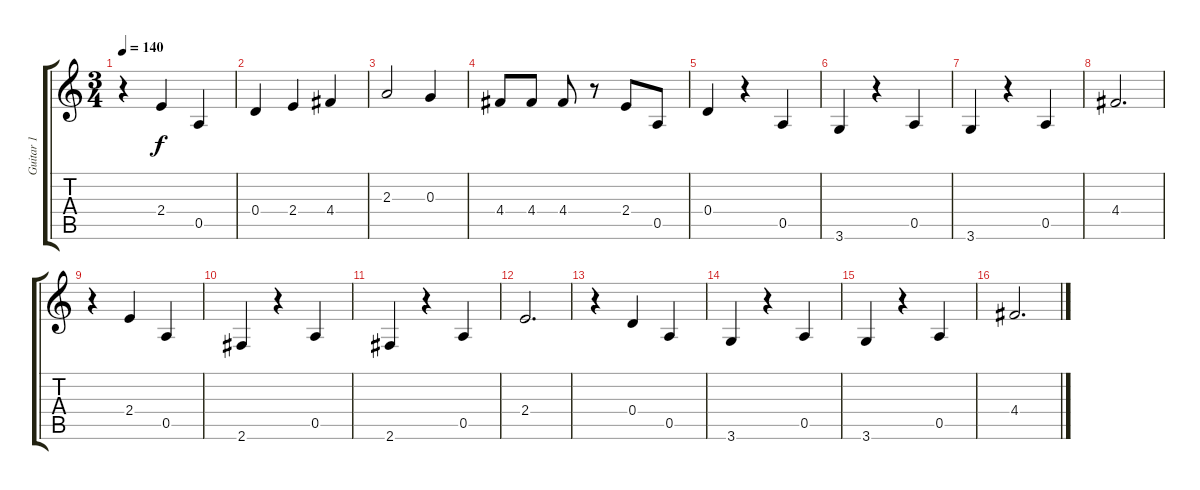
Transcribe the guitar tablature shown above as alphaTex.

\track ("Guitar 1" "Guitar 1") {instrument acousticguitarsteel}
\staff {score tabs}
\tuning (E4 B3 G3 D3 A2 E2) {hide}
\ts (3 4)
\tempo 140
\clef g2
\ks c
r.4{dy f} 2.4.4 0.5.4 |
0.4.4 2.4.4 4.4.4 |
2.3.2 0.3.4 |
4.4.8 4.4.8 4.4.8 r.8 2.4.8 0.5.8 |
0.4.4 r.4 0.5.4 |
3.6.4 r.4 0.5.4 |
3.6.4 r.4 0.5.4 |
4.4.2{d} |
r.4 2.4.4 0.5.4 |
2.6.4 r.4 0.5.4 |
2.6.4 r.4 0.5.4 |
2.4.2{d} |
r.4 0.4.4 0.5.4 |
3.6.4 r.4 0.5.4 |
3.6.4 r.4 0.5.4 |
4.4.2{d}
